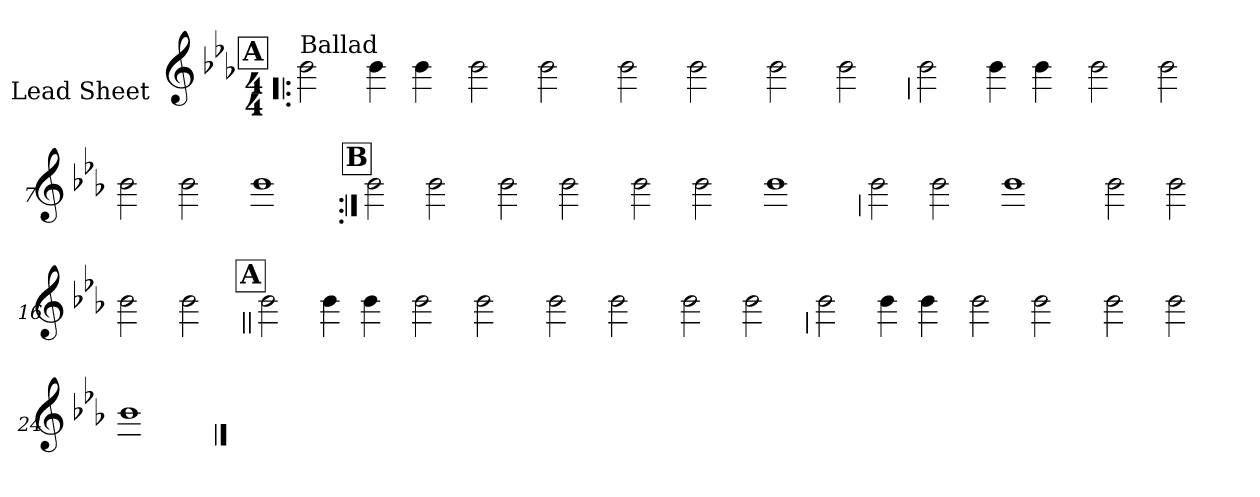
**kern
*part1
*staff1
*I"Lead Sheet
*stria0
*clefG2
*k[b-e-a-]
*c:
*M4/4
!!LO:REH:place=s1:a:t=A
=1!|:
!LO:TX:a:t=Ballad
2b-
4b-
4b-
=2-
2b-
2b-
=3-
2b-
2b-
=4-
2b-
2b-
!!LO:LB:g=z
=5
2b-
4b-
4b-
=6-
2b-
2b-
=7-
2b-
2b-
=8-
1b-
!!LO:LB:g=z
!!LO:REH:place=s1:a:t=B
=9:|!
2b-
2b-
=10-
2b-
2b-
=11-
2b-
2b-
=12-
1b-
!!LO:LB:g=z
=13
2b-
2b-
=14-
1b-
=15-
2b-
2b-
=16-
2b-
2b-
!!LO:LB:g=z
!!LO:REH:place=s1:a:t=A
=17||
2b-
4b-
4b-
=18-
2b-
2b-
=19-
2b-
2b-
=20-
2b-
2b-
!!LO:LB:g=z
=21
2b-
4b-
4b-
=22-
2b-
2b-
=23-
2b-
2b-
=24-
1b-
==
*-
